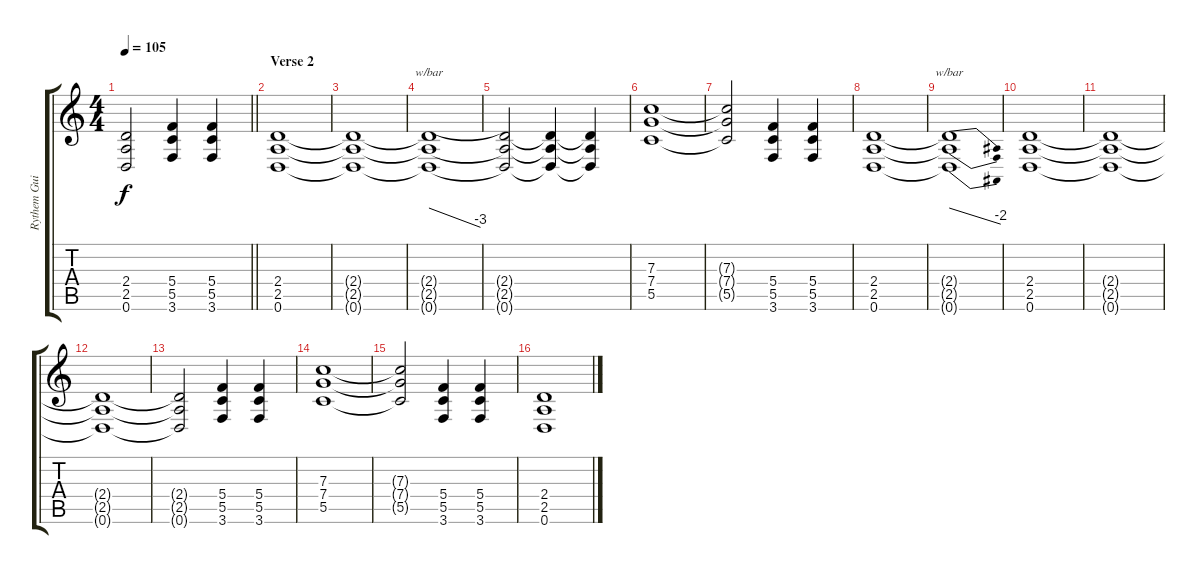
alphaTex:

\track ("Rythem Guitar 2" "Rythem Gui") {instrument distortionguitar}
\staff {score tabs}
\tuning (D4 A3 F3 C3 G2 D2) {hide}
\ts (4 4)
\tempo 105
\clef g2
\barLineRight lightlight
\ks c
(2.4{t} 2.5{t} 0.6{t}).2{dy f} (5.4 5.5 3.6).4{volume 14} (5.4 5.5 3.6).4 |
\section ("" "Verse 2")
(2.4 2.5 0.6).1{volume 8} |
(2.4{t} 2.5{t} 0.6{t}).1 |
(2.4{t} 2.5{t} 0.6{t}).1{tbe (dive default 0 0 60 -12)} |
(2.4{t} 2.5{t} 0.6{t}).2 (2.4{t} 2.5{t} 0.6{t}).4 (2.4{t} 2.5{t} 0.6{t}).4 |
(7.3 7.4 5.5).1{volume 14} |
(7.3{t} 7.4{t} 5.5{t}).2 (5.4 5.5 3.6).4 (5.4 5.5 3.6).4 |
(2.4 2.5 0.6).1 |
(2.4{t} 2.5{t} 0.6{t}).1{tbe (dive default 0 0 60 -8)} |
(2.4 2.5 0.6).1{volume 10} |
(2.4{t} 2.5{t} 0.6{t}).1 |
(2.4{t} 2.5{t} 0.6{t}).1 |
(2.4{t} 2.5{t} 0.6{t}).2 (5.4 5.5 3.6).4{volume 14} (5.4 5.5 3.6).4 |
(7.3 7.4 5.5).1 |
(7.3{t} 7.4{t} 5.5{t}).2 (5.4 5.5 3.6).4 (5.4 5.5 3.6).4 |
(2.4 2.5 0.6).1
